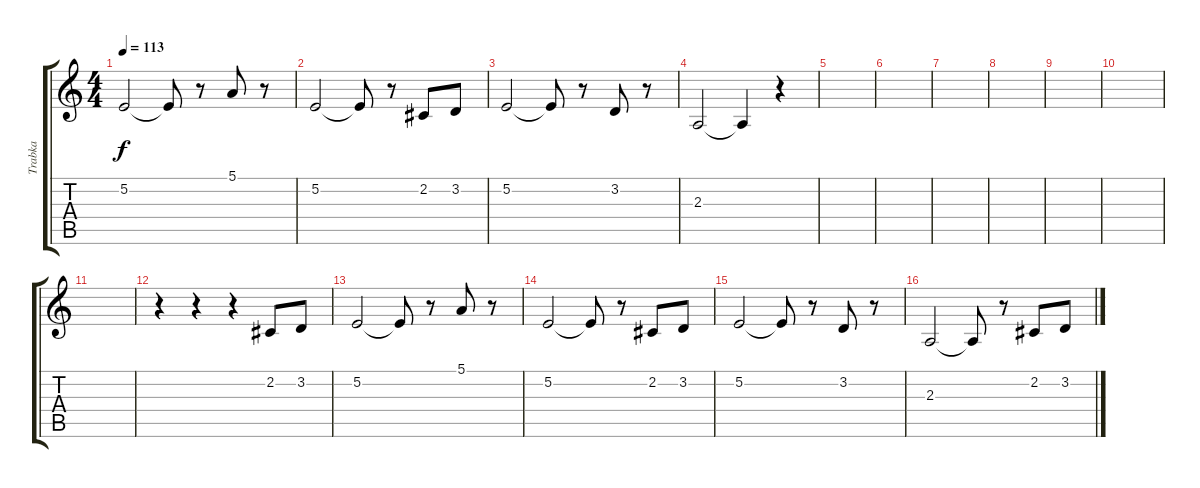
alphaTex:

\track ("Trabka" "Trabka") {instrument trumpet}
\staff {score tabs}
\tuning (E4 B3 G3 D3 A2 E2) {hide}
\ts (4 4)
\tempo 113
\clef g2
\ks c
5.2.2{dy f} 5.2{t}.8 r.8 5.1.8 r.8 |
5.2.2 5.2{t}.8 r.8 2.2.8 3.2.8 |
5.2.2 5.2{t}.8 r.8 3.2.8 r.8 |
2.3.2 2.3{t}.4 r.4 |
|
|
|
|
|
|
|
r.4 r.4 r.4 2.2.8 3.2.8 |
5.2.2 5.2{t}.8 r.8 5.1.8 r.8 |
5.2.2 5.2{t}.8 r.8 2.2.8 3.2.8 |
5.2.2 5.2{t}.8 r.8 3.2.8 r.8 |
2.3.2 2.3{t}.8 r.8 2.2.8 3.2.8
